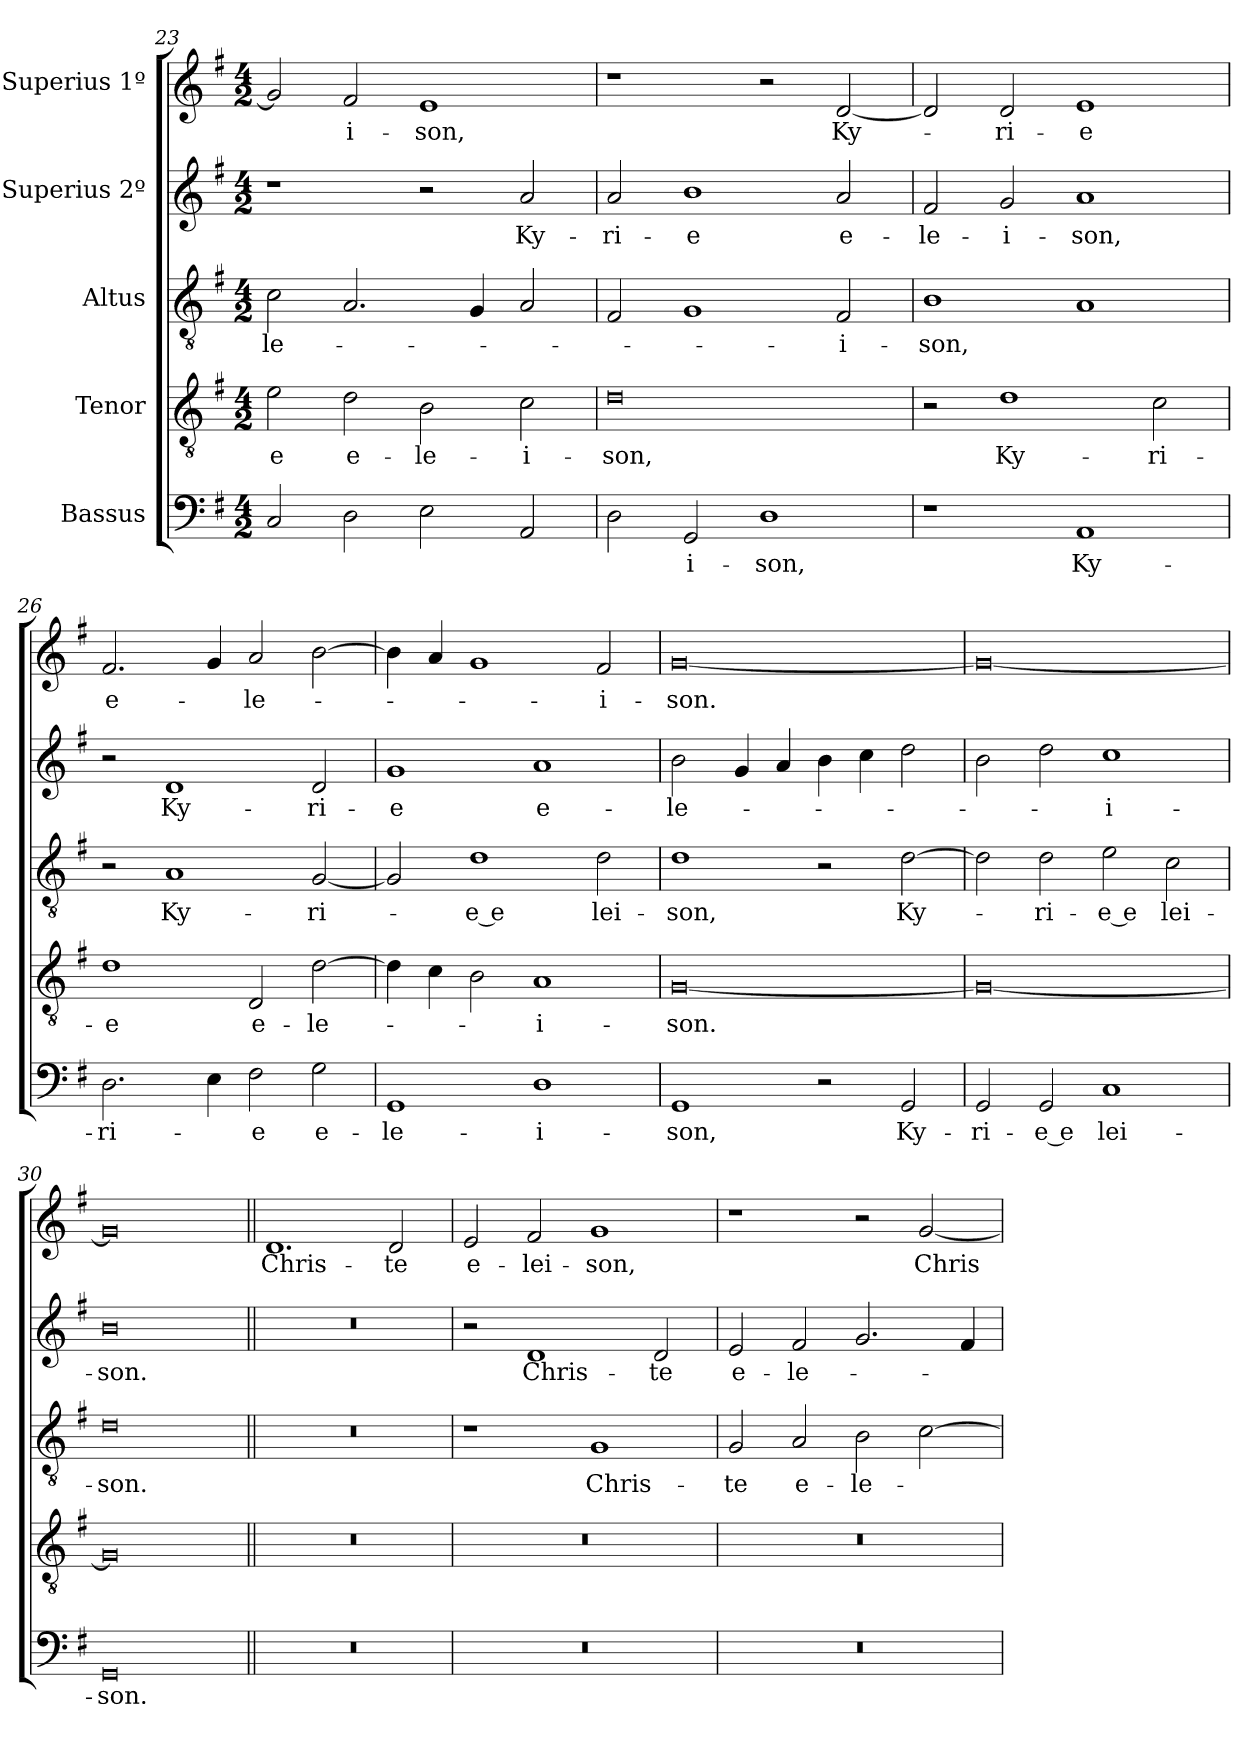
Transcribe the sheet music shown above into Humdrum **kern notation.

**kern	**text	**kern	**text	**kern	**text	**kern	**text	**kern	**text
*part5	*part5	*part4	*part4	*part3	*part3	*part2	*part2	*part1	*part1
*staff5	*staff5	*staff4	*staff4	*staff3	*staff3	*staff2	*staff2	*staff1	*staff1
*I"Bassus	*	*I"Tenor	*	*I"Altus	*	*I"Superius 2º	*	*I"Superius 1º	*
*clefF4	*	*clefGv2	*	*clefGv2	*	*clefG2	*	*clefG2	*
*k[f#]	*	*k[f#]	*	*k[f#]	*	*k[f#]	*	*k[f#]	*
*M4/2	*	*M4/2	*	*M4/2	*	*M4/2	*	*M4/2	*
=23	=23	=23	=23	=23	=23	=23	=23	=23	=23
2C/	.	2e\	-e	2c\	-le-	1r	.	2g/]	.
2D\	.	2d\	e-	2.A/	.	.	.	2f#/	-i-
2E\	.	2B\	-le-	.	.	2r	.	1e/	-son,
.	.	.	.	4G/	.	.	.	.	.
2AA/	.	2c\	-i-	2A/	.	2a/	Ky-	.	.
=24	=24	=24	=24	=24	=24	=24	=24	=24	=24
2D\	.	0d\	-son,	2F#/	.	2a/	-ri-	1r	.
2GG/	-i-	.	.	1G/	.	1b\	-e	.	.
1D\	-son,	.	.	.	.	.	.	2r	.
.	.	.	.	2F#/	-i-	2a/	e-	[2d/	Ky-
=25	=25	=25	=25	=25	=25	=25	=25	=25	=25
1r	.	2r	.	1B\	-son,	2f#/	-le-	2d/]	.
.	.	1d\	Ky-	.	.	2g/	-i-	2d/	-ri-
1AA/	Ky-	.	.	1A/	.	1a/	-son,	1e/	-e
.	.	2c\	-ri-	.	.	.	.	.	.
=26	=26	=26	=26	=26	=26	=26	=26	=26	=26
2.D\	-ri-	1d\	-e	2r	.	2r	.	2.f#/	e-
.	.	.	.	1A/	Ky-	1d/	Ky-	.	.
4E\	.	.	.	.	.	.	.	4g/	.
2F#\	-e	2D/	e-	.	.	.	.	2a/	-le-
2G\	e-	[2d\	-le-	[2G/	-ri-	2d/	-ri-	[2b\	.
=27	=27	=27	=27	=27	=27	=27	=27	=27	=27
1GG/	-le-	4d\]	.	2G/]	.	1g/	-e	4b\]	.
.	.	4c\	.	.	.	.	.	4a/	.
.	.	2B\	.	1d\	-e e	.	.	1g/	.
1D\	-i-	1A/	-i-	.	.	1a/	e-	.	.
.	.	.	.	2d\	-lei-	.	.	2f#/	-i-
=28	=28	=28	=28	=28	=28	=28	=28	=28	=28
1GG/	-son,	[0G/	-son.	1d\	-son,	2b\	-le-	[0g/	-son.
.	.	.	.	.	.	4g/	.	.	.
.	.	.	.	.	.	4a/	.	.	.
2r	.	.	.	2r	.	4b\	.	.	.
.	.	.	.	.	.	4cc\	.	.	.
2GG/	Ky-	.	.	[2d\	Ky-	2dd\	.	.	.
=29	=29	=29	=29	=29	=29	=29	=29	=29	=29
2GG/	-ri-	0G/_	.	2d\]	.	2b\	.	0g/_	.
2GG/	-e e	.	.	2d\	-ri-	2dd\	.	.	.
1C/	-lei-	.	.	2e\	-e e	1cc\	-i-	.	.
.	.	.	.	2c\	-lei-	.	.	.	.
=30	=30	=30	=30	=30	=30	=30	=30	=30	=30
0GG/	-son.	0G/]	.	0d\	-son.	0b\	-son.	0g/]	.
=31||	=31||	=31||	=31||	=31||	=31||	=31||	=31||	=31||	=31||
0r	.	0r	.	0r	.	0r	.	1.d/	Chris-
.	.	.	.	.	.	.	.	2d/	-te
=32	=32	=32	=32	=32	=32	=32	=32	=32	=32
0r	.	0r	.	1r	.	2r	.	2e/	e-
.	.	.	.	.	.	1d/	Chris-	2f#/	-lei-
.	.	.	.	1G/	Chris-	.	.	1g/	-son,
.	.	.	.	.	.	2d/	-te	.	.
=33	=33	=33	=33	=33	=33	=33	=33	=33	=33
0r	.	0r	.	2G/	-te	2e/	e-	1r	.
.	.	.	.	2A/	e-	2f#/	-le-	.	.
.	.	.	.	2B\	-le-	2.g/	.	2r	.
.	.	.	.	[2c\	.	.	.	[2g/	Chris-
.	.	.	.	.	.	4f#/	.	.	.
=	=	=	=	=	=	=	=	=	=
*-	*-	*-	*-	*-	*-	*-	*-	*-	*-
